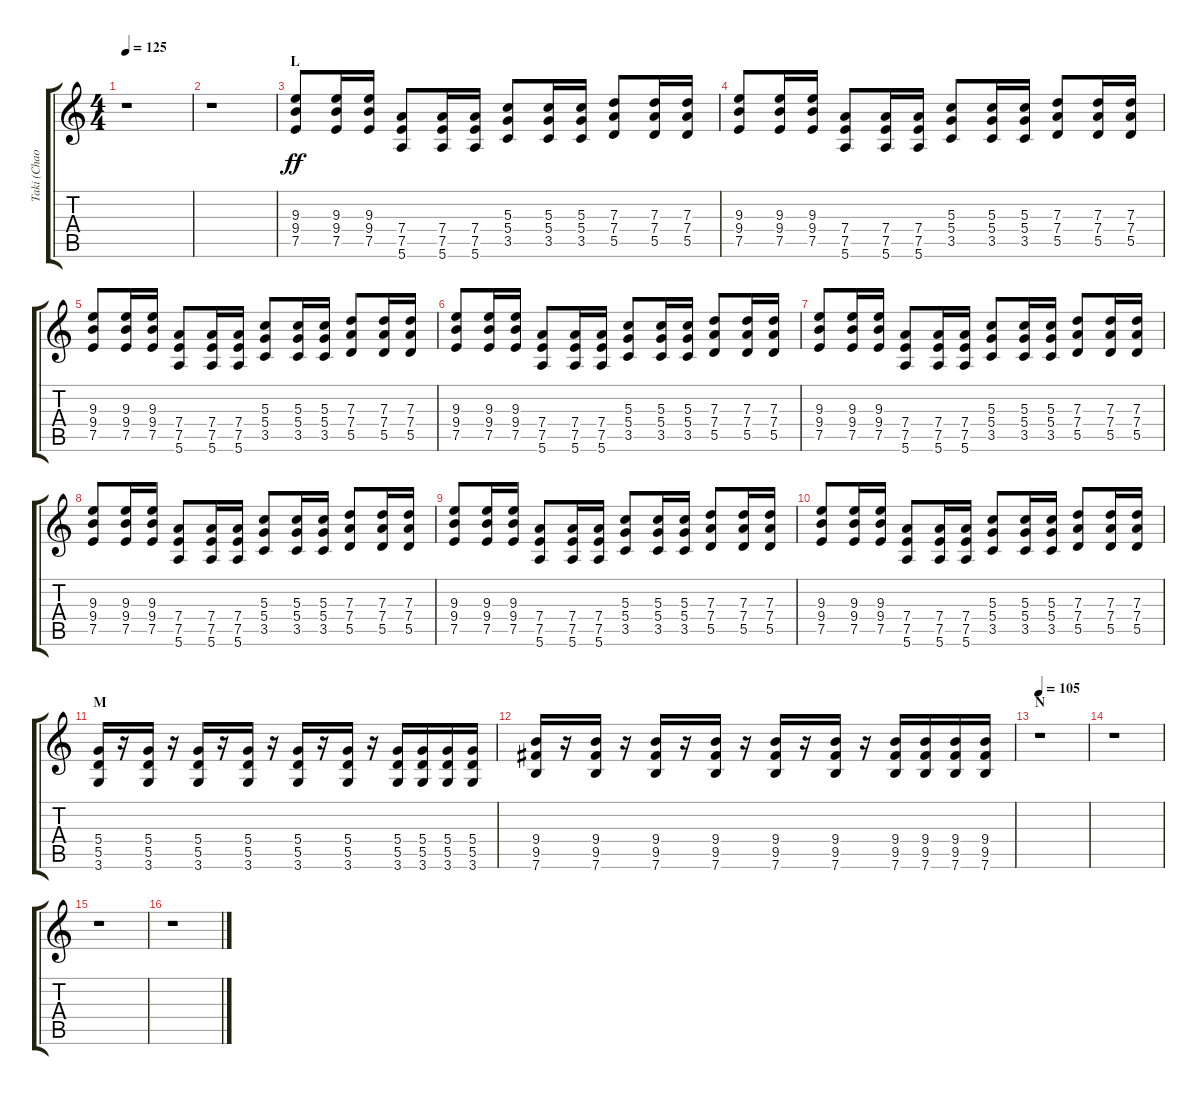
\track ("Taki (Chaos)" "Taki (Chao") {instrument distortionguitar}
\staff {score tabs}
\tuning (E4 B3 G3 D3 A2 E2) {hide}
\ts (4 4)
\tempo 125
\clef g2
\ks c
r.1{dy f} |
r.1 |
\section ("" "L")
(9.3 9.4 7.5).8{dy ff} (9.3 9.4 7.5).16 (9.3 9.4 7.5).16 (7.4 7.5 5.6).8 (7.4 7.5 5.6).16 (7.4 7.5 5.6).16 (5.3 5.4 3.5).8 (5.3 5.4 3.5).16 (5.3 5.4 3.5).16 (7.3 7.4 5.5).8 (7.3 7.4 5.5).16 (7.3 7.4 5.5).16 |
(9.3 9.4 7.5).8 (9.3 9.4 7.5).16 (9.3 9.4 7.5).16 (7.4 7.5 5.6).8 (7.4 7.5 5.6).16 (7.4 7.5 5.6).16 (5.3 5.4 3.5).8 (5.3 5.4 3.5).16 (5.3 5.4 3.5).16 (7.3 7.4 5.5).8 (7.3 7.4 5.5).16 (7.3 7.4 5.5).16 |
(9.3 9.4 7.5).8 (9.3 9.4 7.5).16 (9.3 9.4 7.5).16 (7.4 7.5 5.6).8 (7.4 7.5 5.6).16 (7.4 7.5 5.6).16 (5.3 5.4 3.5).8 (5.3 5.4 3.5).16 (5.3 5.4 3.5).16 (7.3 7.4 5.5).8 (7.3 7.4 5.5).16 (7.3 7.4 5.5).16 |
(9.3 9.4 7.5).8 (9.3 9.4 7.5).16 (9.3 9.4 7.5).16 (7.4 7.5 5.6).8 (7.4 7.5 5.6).16 (7.4 7.5 5.6).16 (5.3 5.4 3.5).8 (5.3 5.4 3.5).16 (5.3 5.4 3.5).16 (7.3 7.4 5.5).8 (7.3 7.4 5.5).16 (7.3 7.4 5.5).16 |
(9.3 9.4 7.5).8 (9.3 9.4 7.5).16 (9.3 9.4 7.5).16 (7.4 7.5 5.6).8 (7.4 7.5 5.6).16 (7.4 7.5 5.6).16 (5.3 5.4 3.5).8 (5.3 5.4 3.5).16 (5.3 5.4 3.5).16 (7.3 7.4 5.5).8 (7.3 7.4 5.5).16 (7.3 7.4 5.5).16 |
(9.3 9.4 7.5).8 (9.3 9.4 7.5).16 (9.3 9.4 7.5).16 (7.4 7.5 5.6).8 (7.4 7.5 5.6).16 (7.4 7.5 5.6).16 (5.3 5.4 3.5).8 (5.3 5.4 3.5).16 (5.3 5.4 3.5).16 (7.3 7.4 5.5).8 (7.3 7.4 5.5).16 (7.3 7.4 5.5).16 |
(9.3 9.4 7.5).8 (9.3 9.4 7.5).16 (9.3 9.4 7.5).16 (7.4 7.5 5.6).8 (7.4 7.5 5.6).16 (7.4 7.5 5.6).16 (5.3 5.4 3.5).8 (5.3 5.4 3.5).16 (5.3 5.4 3.5).16 (7.3 7.4 5.5).8 (7.3 7.4 5.5).16 (7.3 7.4 5.5).16 |
(9.3 9.4 7.5).8 (9.3 9.4 7.5).16 (9.3 9.4 7.5).16 (7.4 7.5 5.6).8 (7.4 7.5 5.6).16 (7.4 7.5 5.6).16 (5.3 5.4 3.5).8 (5.3 5.4 3.5).16 (5.3 5.4 3.5).16 (7.3 7.4 5.5).8 (7.3 7.4 5.5).16 (7.3 7.4 5.5).16 |
\section ("" "M")
(5.4 5.5 3.6).16 r.16 (5.4 5.5 3.6).16 r.16 (5.4 5.5 3.6).16 r.16 (5.4 5.5 3.6).16 r.16 (5.4 5.5 3.6).16 r.16 (5.4 5.5 3.6).16 r.16 (5.4 5.5 3.6).16 (5.4 5.5 3.6).16 (5.4 5.5 3.6).16 (5.4 5.5 3.6).16 |
(9.4 9.5 7.6).16 r.16 (9.4 9.5 7.6).16 r.16 (9.4 9.5 7.6).16 r.16 (9.4 9.5 7.6).16 r.16 (9.4 9.5 7.6).16 r.16 (9.4 9.5 7.6).16 r.16 (9.4 9.5 7.6).16 (9.4 9.5 7.6).16 (9.4 9.5 7.6).16 (9.4 9.5 7.6).16 |
\section ("" "N")
\tempo 105
r.1 |
r.1 |
r.1 |
r.1
